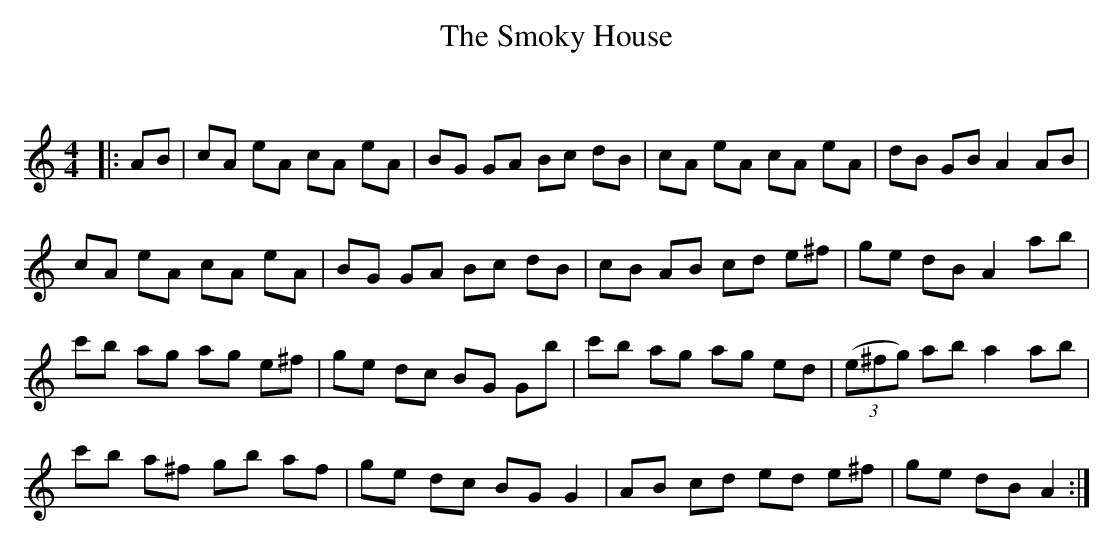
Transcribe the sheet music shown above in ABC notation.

X:1
T: The Smoky House
C:
Q: 232
K:Am
M:4/4
L:1/8
|:AB|cA eA cA eA|BG GA Bc dB|cA eA cA eA|dB GB A2 AB|
cA eA cA eA|BG GA Bc dB|cB AB cd e^f|ge dB A2 ab|
c'b ag ag e^f|ge dc BG Gb|c'b ag ag ed|((3e^fg) ab a2 ab|
c'b a^f gb af|ge dc BG G2|AB cd ed e^f|ge dB A2:|
